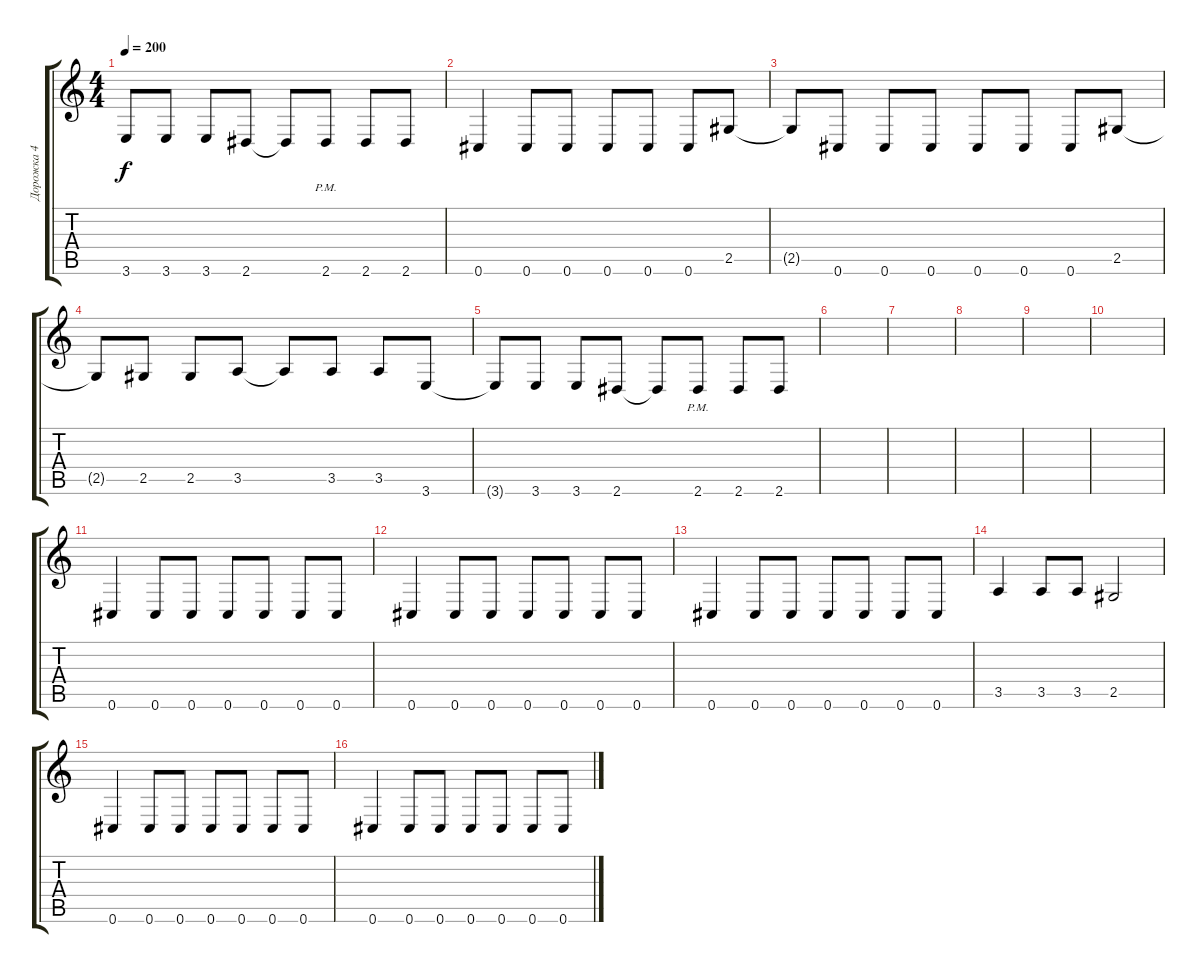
\track ("Дорожка 4" "Дорожка 4") {instrument electricbassfinger}
\staff {score tabs}
\tuning (Db4 Ab3 E3 B2 Gb2 Db2) {hide}
\ts (4 4)
\tempo 200
\clef g2
\ks c
3.6{t}.8{dy f} 3.6.8 3.6.8 2.6.8 2.6{t}.8 2.6{pm}.8 2.6.8 2.6.8 |
0.6.4 0.6.8 0.6.8 0.6.8 0.6.8 0.6.8 2.5.8 |
2.5{t}.8 0.6.8 0.6.8 0.6.8 0.6.8 0.6.8 0.6.8 2.5.8 |
2.5{t}.8 2.5.8 2.5.8 3.5.8 3.5{t}.8 3.5.8 3.5.8 3.6.8 |
3.6{t}.8 3.6.8 3.6.8 2.6.8 2.6{t}.8 2.6{pm}.8 2.6.8 2.6.8 |
|
|
|
|
|
0.6.4 0.6.8 0.6.8 0.6.8 0.6.8 0.6.8 0.6.8 |
0.6.4 0.6.8 0.6.8 0.6.8 0.6.8 0.6.8 0.6.8 |
0.6.4 0.6.8 0.6.8 0.6.8 0.6.8 0.6.8 0.6.8 |
3.5.4 3.5.8 3.5.8 2.5.2 |
0.6.4 0.6.8 0.6.8 0.6.8 0.6.8 0.6.8 0.6.8 |
0.6.4 0.6.8 0.6.8 0.6.8 0.6.8 0.6.8 0.6.8
